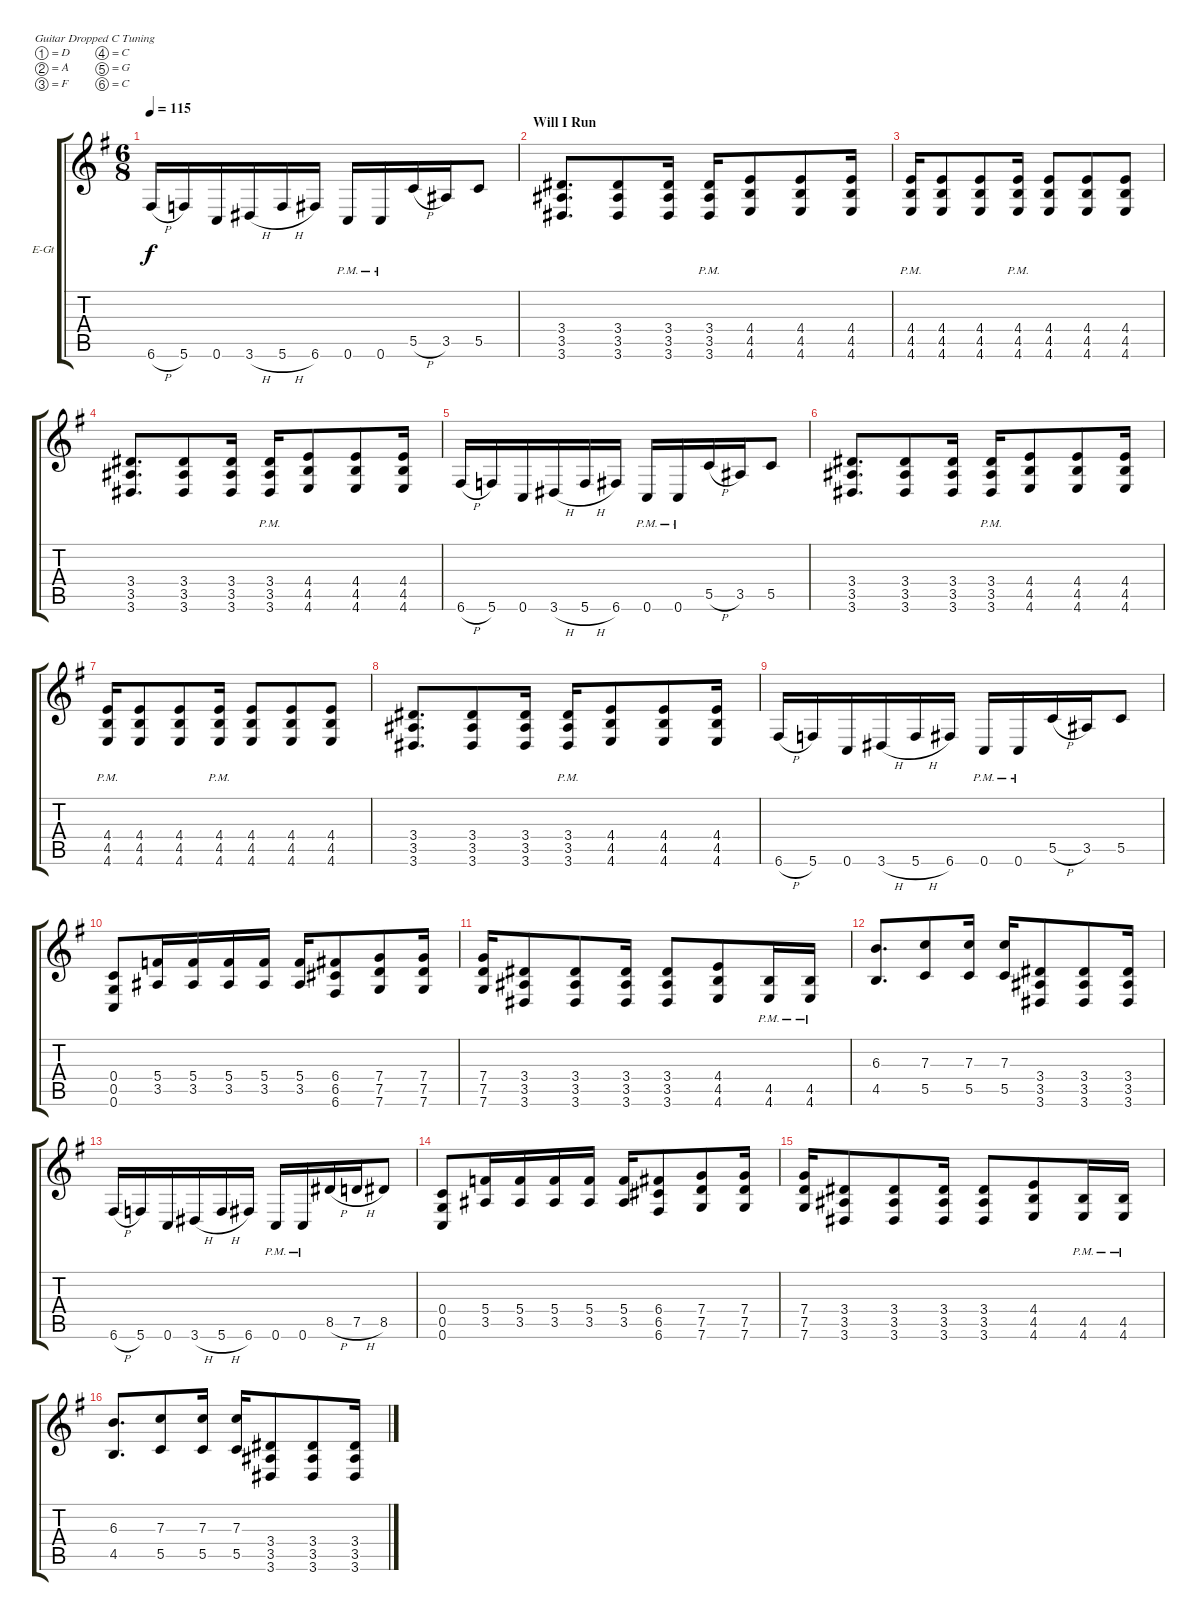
\bracketExtendMode groupsimilarinstruments
\firstSystemTrackNameOrientation horizontal
\otherSystemsTrackNameOrientation horizontal
\track ("Electric Guitar 1" "E-Gt") {instrument distortionguitar}
\staff {score tabs}
\tuning (D4 A3 F3 C3 G2 C2)
\ts (6 8)
\tempo 115
\clef g2
\ks eminor
6.6{h}.16{dy f} 5.6.16 0.6.16 3.6{h}.16 5.6{h}.16 6.6.16 0.6{pm}.16 0.6{pm}.16 5.5{h}.16 3.5.16 5.5.8 |
\section ("" "Will I Run")
(3.6 3.5 3.4).8{d} (3.6 3.4 3.5).8 (3.6 3.5 3.4).16 (3.6{pm} 3.4{pm} 3.5{pm}).16 (4.6 4.5 4.4).8 (4.6 4.5 4.4).8 (4.6 4.5 4.4).16 |
(4.4{pm} 4.5{pm} 4.6{pm}).16 (4.6 4.4 4.5).8 (4.6 4.4 4.5).8 (4.6{pm} 4.5{pm} 4.4{pm}).16 (4.5 4.6 4.4).8 (4.5 4.6 4.4).8 (4.5 4.6 4.4).8 |
(3.6 3.5 3.4).8{d} (3.6 3.4 3.5).8 (3.6 3.5 3.4).16 (3.6{pm} 3.4{pm} 3.5{pm}).16 (4.6 4.5 4.4).8 (4.6 4.5 4.4).8 (4.6 4.5 4.4).16 |
6.6{h}.16 5.6.16 0.6.16 3.6{h}.16 5.6{h}.16 6.6.16 0.6{pm}.16 0.6{pm}.16 5.5{h}.16 3.5.16 5.5.8 |
(3.6 3.5 3.4).8{d} (3.6 3.4 3.5).8 (3.6 3.5 3.4).16 (3.6{pm} 3.4{pm} 3.5{pm}).16 (4.6 4.5 4.4).8 (4.6 4.5 4.4).8 (4.6 4.5 4.4).16 |
(4.4{pm} 4.5{pm} 4.6{pm}).16 (4.6 4.4 4.5).8 (4.6 4.4 4.5).8 (4.6{pm} 4.5{pm} 4.4{pm}).16 (4.5 4.6 4.4).8 (4.5 4.6 4.4).8 (4.5 4.6 4.4).8 |
(3.6 3.5 3.4).8{d} (3.6 3.4 3.5).8 (3.6 3.5 3.4).16 (3.6{pm} 3.4{pm} 3.5{pm}).16 (4.6 4.5 4.4).8 (4.6 4.5 4.4).8 (4.6 4.5 4.4).16 |
6.6{h}.16 5.6.16 0.6.16 3.6{h}.16 5.6{h}.16 6.6.16 0.6{pm}.16 0.6{pm}.16 5.5{h}.16 3.5.16 5.5.8 |
(0.6 0.5 0.4).8 (3.5 5.4).16 (3.5 5.4).16 (3.5 5.4).16 (3.5 5.4).16 (3.5 5.4).16 (6.6 6.5 6.4).8 (7.6 7.5 7.4).8 (7.4 7.5 7.6).16 |
(7.6 7.5 7.4).16 (3.5 3.6 3.4).8 (3.6 3.5 3.4).8 (3.4 3.5 3.6).16 (3.6 3.5 3.4).8 (4.6 4.5 4.4).8 (4.6{pm} 4.5{pm}).16 (4.5{pm} 4.6{pm}).16 |
(4.5 6.3).8{d} (7.3 5.5).8 (5.5 7.3).16 (5.5 7.3).16 (3.6 3.5 3.4).8 (3.4 3.5 3.6).8 (3.4 3.5 3.6).16 |
6.6{h}.16 5.6.16 0.6.16 3.6{h}.16 5.6{h}.16 6.6.16 0.6{pm}.16 0.6{pm}.16 8.5{h}.16 7.5{h}.16 8.5.8 |
(0.6 0.5 0.4).8 (3.5 5.4).16 (3.5 5.4).16 (3.5 5.4).16 (3.5 5.4).16 (3.5 5.4).16 (6.6 6.5 6.4).8 (7.6 7.5 7.4).8 (7.4 7.5 7.6).16 |
(7.6 7.5 7.4).16 (3.5 3.6 3.4).8 (3.6 3.5 3.4).8 (3.4 3.5 3.6).16 (3.6 3.5 3.4).8 (4.6 4.5 4.4).8 (4.6{pm} 4.5{pm}).16 (4.5{pm} 4.6{pm}).16 |
(4.5 6.3).8{d} (7.3 5.5).8 (5.5 7.3).16 (5.5 7.3).16 (3.6 3.5 3.4).8 (3.4 3.5 3.6).8 (3.4 3.5 3.6).16
